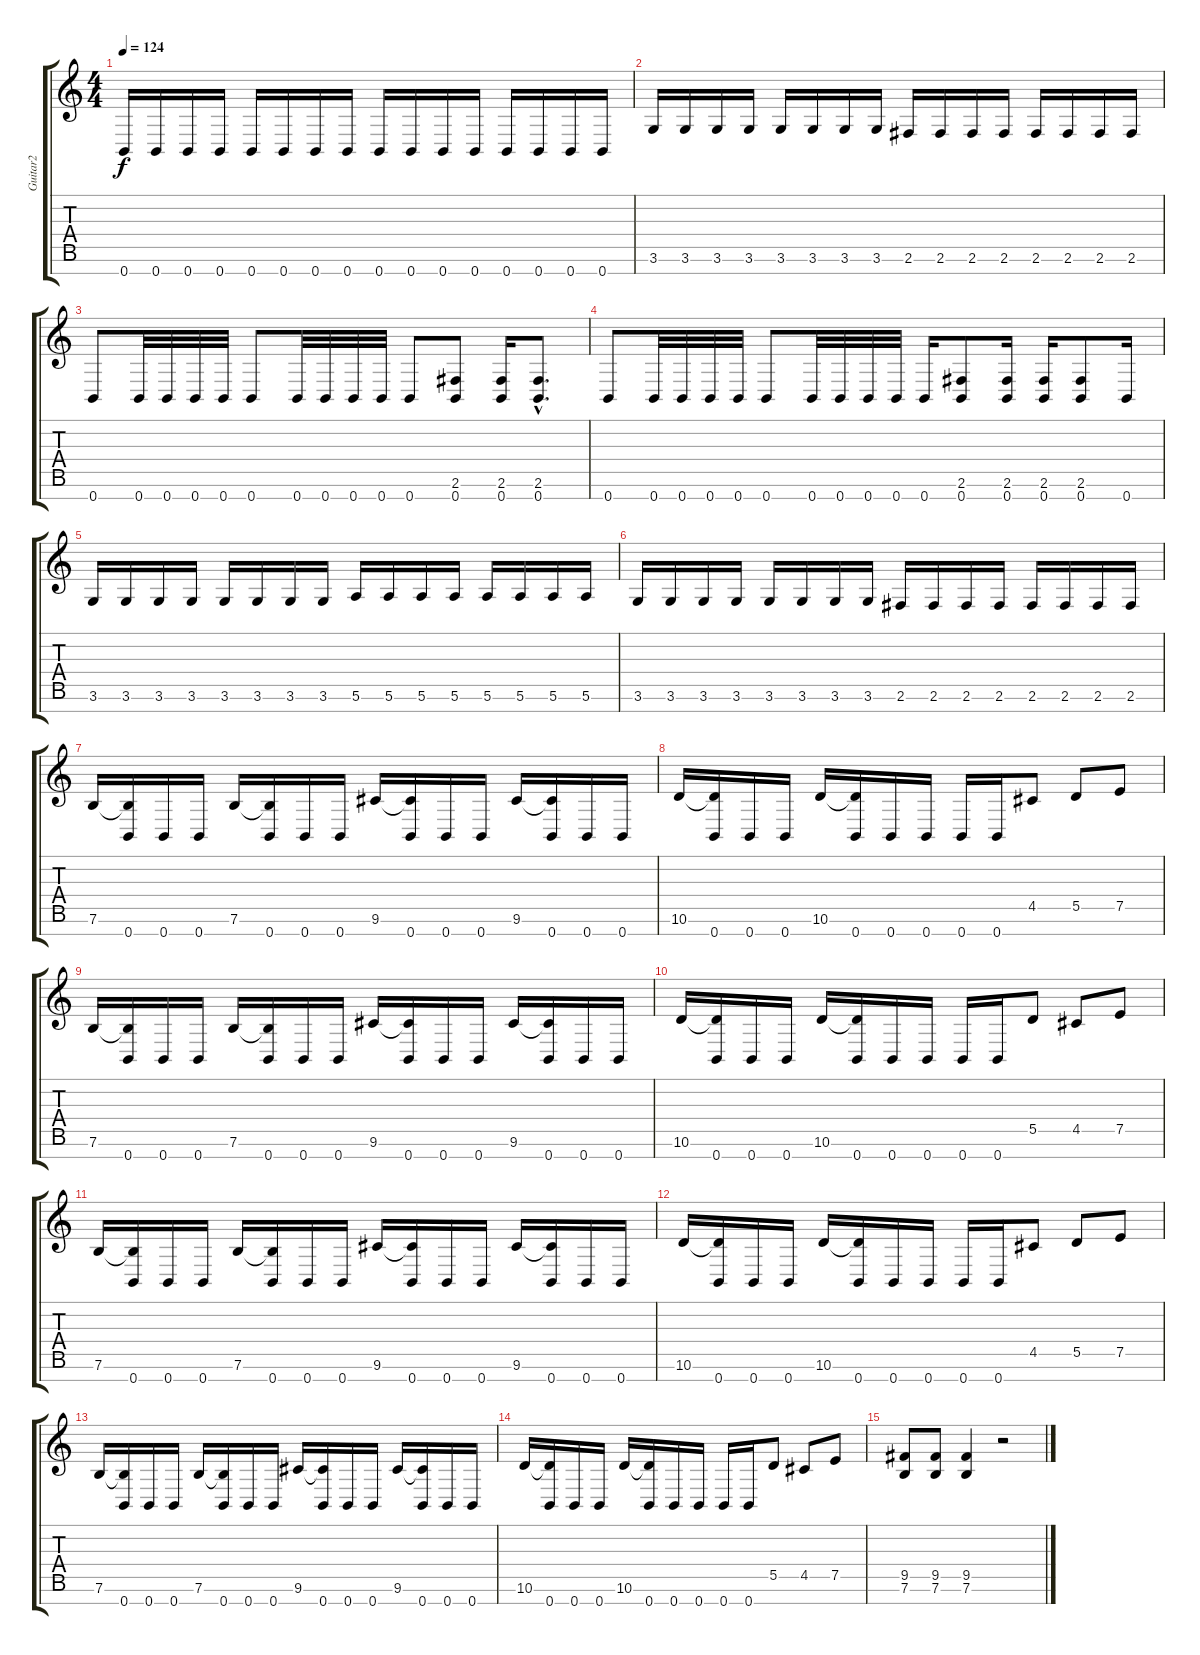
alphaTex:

\track ("Guitar2" "Guitar2") {instrument distortionguitar}
\staff {score tabs}
\tuning (E4 B3 G3 D3 A2 E2 B1) {hide}
\ts (4 4)
\tempo 124
\clef g2
\ks c
0.7.16{dy f} 0.7.16 0.7.16 0.7.16 0.7.16 0.7.16 0.7.16 0.7.16 0.7.16 0.7.16 0.7.16 0.7.16 0.7.16 0.7.16 0.7.16 0.7.16 |
3.6.16 3.6.16 3.6.16 3.6.16 3.6.16 3.6.16 3.6.16 3.6.16 2.6.16 2.6.16 2.6.16 2.6.16 2.6.16 2.6.16 2.6.16 2.6.16 |
0.7.8 0.7.32 0.7.32 0.7.32 0.7.32 0.7.8 0.7.32 0.7.32 0.7.32 0.7.32 0.7.8 (2.6 0.7).8 (2.6 0.7).16 (2.6{hac} 0.7{hac}).8{d} |
0.7.8 0.7.32 0.7.32 0.7.32 0.7.32 0.7.8 0.7.32 0.7.32 0.7.32 0.7.32 0.7.16 (2.6 0.7).8 (2.6 0.7).16 (2.6 0.7).16 (2.6 0.7).8 0.7.16 |
3.6.16 3.6.16 3.6.16 3.6.16 3.6.16 3.6.16 3.6.16 3.6.16 5.6.16 5.6.16 5.6.16 5.6.16 5.6.16 5.6.16 5.6.16 5.6.16 |
3.6.16 3.6.16 3.6.16 3.6.16 3.6.16 3.6.16 3.6.16 3.6.16 2.6.16 2.6.16 2.6.16 2.6.16 2.6.16 2.6.16 2.6.16 2.6.16 |
7.6.16 (7.6{t} 0.7).16 0.7.16 0.7.16 7.6.16 (7.6{t} 0.7).16 0.7.16 0.7.16 9.6.16 (9.6{t} 0.7).16 0.7.16 0.7.16 9.6.16 (9.6{t} 0.7).16 0.7.16 0.7.16 |
10.6.16 (10.6{t} 0.7).16 0.7.16 0.7.16 10.6.16 (10.6{t} 0.7).16 0.7.16 0.7.16 0.7.16 0.7.16 4.5.8 5.5.8 7.5.8 |
7.6.16 (7.6{t} 0.7).16 0.7.16 0.7.16 7.6.16 (7.6{t} 0.7).16 0.7.16 0.7.16 9.6.16 (9.6{t} 0.7).16 0.7.16 0.7.16 9.6.16 (9.6{t} 0.7).16 0.7.16 0.7.16 |
10.6.16 (10.6{t} 0.7).16 0.7.16 0.7.16 10.6.16 (10.6{t} 0.7).16 0.7.16 0.7.16 0.7.16 0.7.16 5.5.8 4.5.8 7.5.8 |
7.6.16 (7.6{t} 0.7).16 0.7.16 0.7.16 7.6.16 (7.6{t} 0.7).16 0.7.16 0.7.16 9.6.16 (9.6{t} 0.7).16 0.7.16 0.7.16 9.6.16 (9.6{t} 0.7).16 0.7.16 0.7.16 |
10.6.16 (10.6{t} 0.7).16 0.7.16 0.7.16 10.6.16 (10.6{t} 0.7).16 0.7.16 0.7.16 0.7.16 0.7.16 4.5.8 5.5.8 7.5.8 |
7.6.16 (7.6{t} 0.7).16 0.7.16 0.7.16 7.6.16 (7.6{t} 0.7).16 0.7.16 0.7.16 9.6.16 (9.6{t} 0.7).16 0.7.16 0.7.16 9.6.16 (9.6{t} 0.7).16 0.7.16 0.7.16 |
10.6.16 (10.6{t} 0.7).16 0.7.16 0.7.16 10.6.16 (10.6{t} 0.7).16 0.7.16 0.7.16 0.7.16 0.7.16 5.5.8 4.5.8 7.5.8 |
(9.5 7.6).8 (9.5 7.6).8 (9.5 7.6).4 r.2
